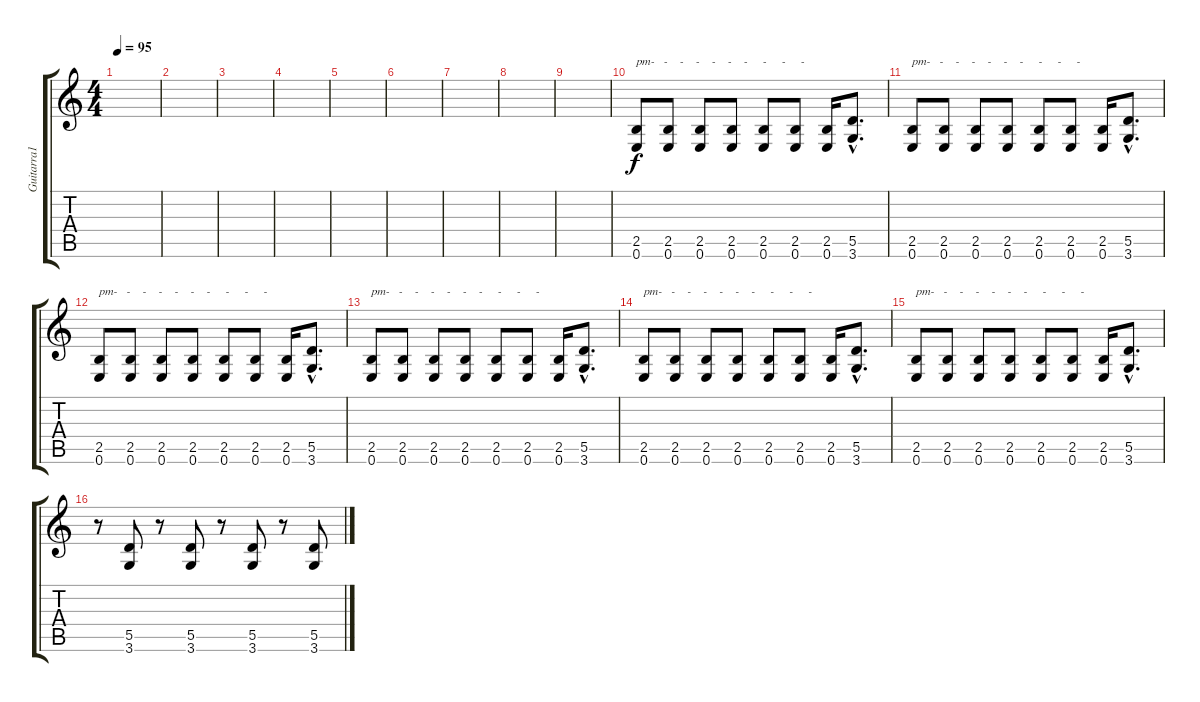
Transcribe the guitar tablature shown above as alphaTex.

\track ("Guitarra1 (Robe)" "Guitarra1 ") {instrument distortionguitar}
\staff {score tabs}
\tuning (E4 B3 G3 D3 A2 E2) {hide}
\ts (4 4)
\tempo 95
\clef g2
\ks c
|
|
|
|
|
|
|
|
|
(2.5 0.6).8{txt "pm-   -    -    -    -    -    -     -     -     -"} (2.5 0.6).8 (2.5 0.6).8 (2.5 0.6).8 (2.5 0.6).8 (2.5 0.6).8 (2.5 0.6).16 (5.5{hac} 3.6{hac}).8{d} |
(2.5 0.6).8{txt "pm-   -    -    -    -    -    -     -     -     -"} (2.5 0.6).8 (2.5 0.6).8 (2.5 0.6).8 (2.5 0.6).8 (2.5 0.6).8 (2.5 0.6).16 (5.5{hac} 3.6{hac}).8{d} |
(2.5 0.6).8{txt "pm-   -    -    -    -    -    -     -     -     -"} (2.5 0.6).8 (2.5 0.6).8 (2.5 0.6).8 (2.5 0.6).8 (2.5 0.6).8 (2.5 0.6).16 (5.5{hac} 3.6{hac}).8{d} |
(2.5 0.6).8{txt "pm-   -    -    -    -    -    -     -     -     -"} (2.5 0.6).8 (2.5 0.6).8 (2.5 0.6).8 (2.5 0.6).8 (2.5 0.6).8 (2.5 0.6).16 (5.5{hac} 3.6{hac}).8{d} |
(2.5 0.6).8{txt "pm-   -    -    -    -    -    -     -     -     -"} (2.5 0.6).8 (2.5 0.6).8 (2.5 0.6).8 (2.5 0.6).8 (2.5 0.6).8 (2.5 0.6).16 (5.5{hac} 3.6{hac}).8{d} |
(2.5 0.6).8{txt "pm-   -    -    -    -    -    -     -     -     -"} (2.5 0.6).8 (2.5 0.6).8 (2.5 0.6).8 (2.5 0.6).8 (2.5 0.6).8 (2.5 0.6).16 (5.5{hac} 3.6{hac}).8{d} |
r.8 (5.5 3.6).8 r.8 (5.5 3.6).8 r.8 (5.5 3.6).8 r.8 (5.5 3.6).8
